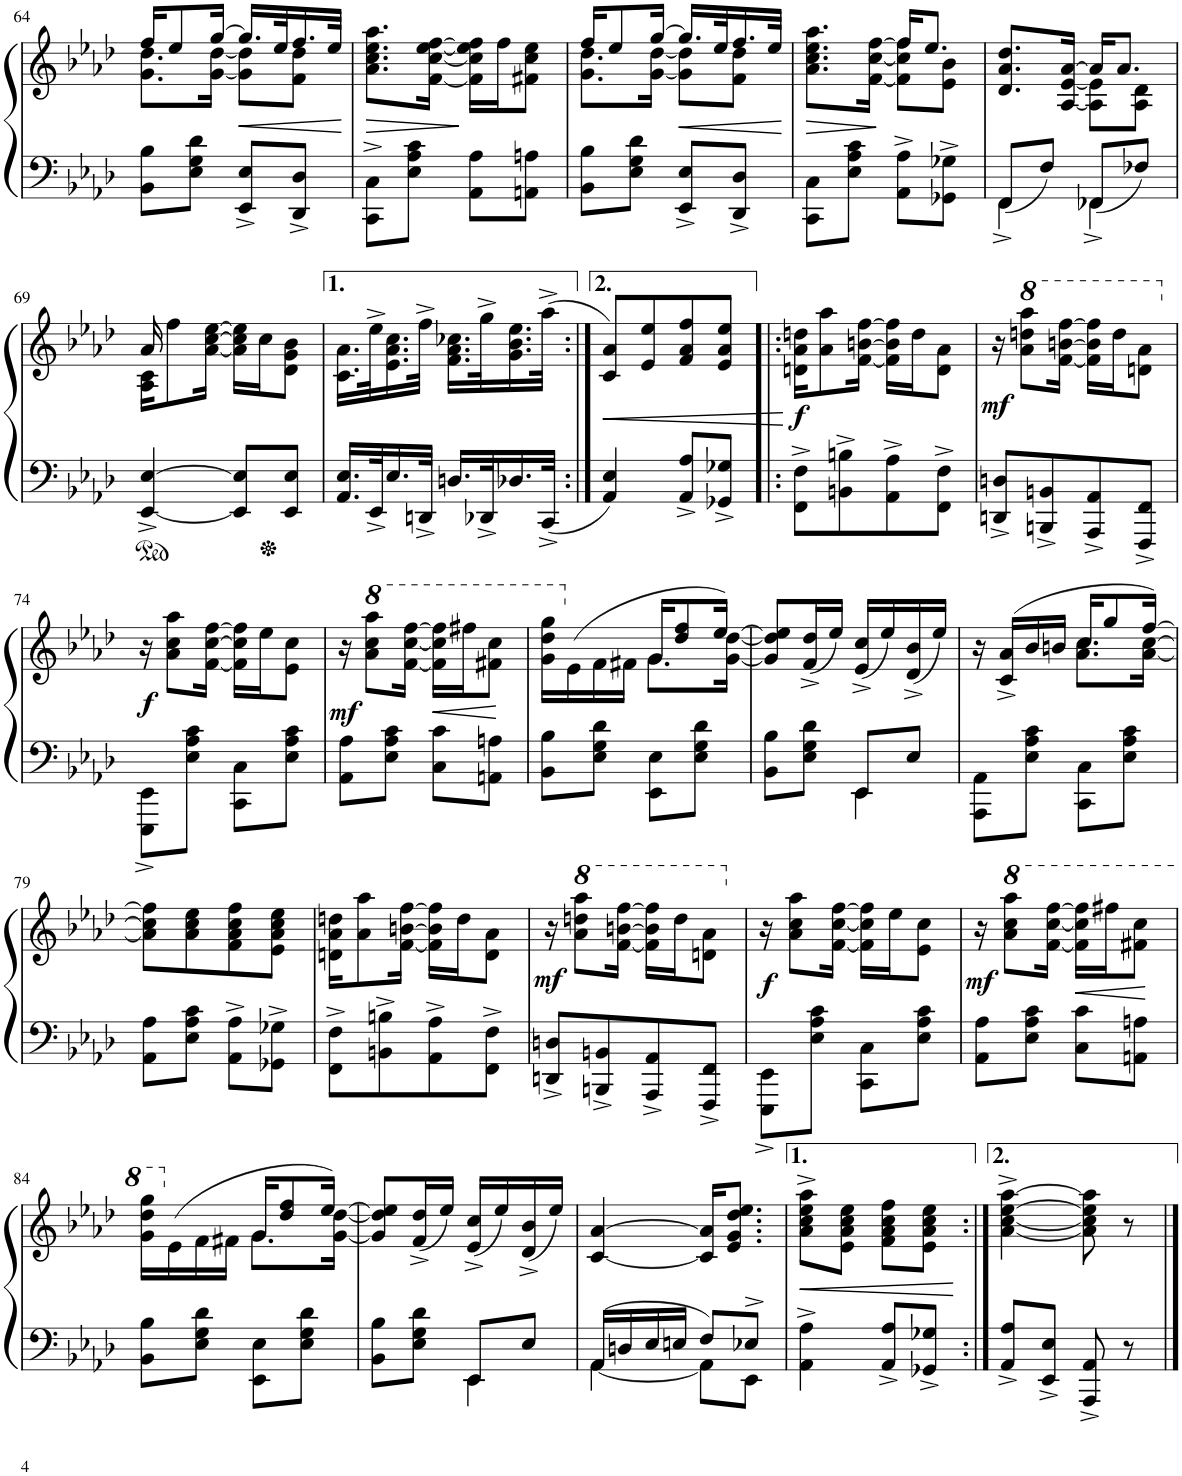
**kern	**kern	**dynam
*part1	*part1	*part1
*staff2	*staff1	*staff1/2
*I"Piano	*	*
*I'Pno.	*	*
!!LO:PB:g=z
*clefF4	*clefG2	*
*k[b-e-a-d-]	*k[b-e-a-d-]	*
*M2/4	*M2/4	*
=64	=64	=64
*	*^	*
8BB-\ 8B-\L	16ff/KL	8.g\ 8.dd-\L	.
.	8ee-/	.	.
8E-\ 8G\ 8d-\J	.	.	.
.	[16gg/Jk	[16g\ [16dd-\Jk	.
!	!	!	!LO:HP:b
8EE-/^ 8E-/^L	16.gg/LL]	8g\] 8dd-\]L	<
.	32ee-/K	.	.
8DD-/^ 8D-/^J	16.ff/	8f\ 8dd-\J	.
.	32ee-/JJk	.	.
*	*v	*v	*
.	.	[
=65	=65	=65
!	!	!LO:HP:b
8CC\^ 8C\^L	8.a-\ 8.cc\ 8.ee-\ 8.aa-\L	>
8E-\ 8A-\ 8c\J	.	.
.	[16f\ [<16cc\ [16ee-\ [16ff\Jk	.
8AA-\ 8A-\L	16f\] 16cc\] 16ee-\] 16ff\]LL	]
.	16ff\J	.
8AAn\ 8An\J	8f#X\ 8cc\ 8ee-\J	.
=66	=66	=66
*	*^	*
8BB-\ 8B-\L	16ff/KL	8.g\ 8.dd-\L	.
.	8ee-/	.	.
8E-\ 8G\ 8d-\J	.	.	.
.	[16gg/Jk	[16g\ [16dd-\Jk	.
!	!	!	!LO:HP:b
8EE-/^ 8E-/^L	16.gg/LL]	8g\] 8dd-\]L	<
.	32ee-/K	.	.
8DD-/^ 8D-/^J	16.ff/	8f\ 8dd-\J	.
.	32ee-/JJk	.	.
*	*v	*v	*
.	.	[
=67	=67	=67
!	!	!LO:HP:b
*	*^	*
8CC\ 8C\L	8.a-\ 8.cc\ 8.ee-\ 8.aa-\L	4ryy	>
8E-\ 8A-\ 8c\J	.	.	.
.	[16f\ [16cc\ [>16ff\Jk	.	.
8AA-\^ 8A-\^L	16ff/KL]	8f\] 8cc\] 8ff\L	]
.	8.ee-/J	.	.
8GG-X\^ 8G-X\^J	.	8e-\ 8b-\J	.
=68	=68	=68	=68
*^	*	*	*
8FF/L	4FF^\	8.d-/ 8.a-/ 8.dd-/L	4ryy	.
8F/J	.	.	.	.
.	.	[<16A-/ [<16e-/ [16a-/Jk	.	.
8FF-X/L	4FF-^\	16a-/KL]	8A-\] 8e-\]L	.
.	.	8.a-/J	.	.
8F-X/J	.	.	8A-\ 8d-\J	.
*v	*v	*	*	*
!!LO:LB:g=z	!!
=69	=69	=69	=69
[4EE-/^ [4E-/^	16A-\ 16c\KL	16a-/	.
.	8ff\	4..ryy	.
.	[16a-\ [>16cc\ [>16ee-\Jk	.	.
8EE-/] 8E-/]L	16a-\] 16cc\] 16ee-\]LL	.	.
.	16cc\J	.	.
8EE-/ 8E-/J	8d-\ 8g\ 8b-\J	.	.
*	*v	*v	*
=70	=70	=70
16.AA-/ 16.E-/LL	16.c\ 16.a-\LL	.
32EE-^/K	32ee-^\K	.
16.E-/	16.e-\ 16.a-\ 16.cc\	.
32DDn^/JJk	32ff^\JJk	.
16.Dn/LL	16.f\ 16.a-\ 16.cc-X\LL	.
32DD-X^/K	32gg^\K	.
16.D-X/	16.g\ 16.b-\ 16.ee-\	.
32CC^/JJk	(32aa-^\JJk	.
=71:|!	=71:|!	=71:|!
!	!	!LO:HP:b
4AA-/ 4E-/	8c/ 8a-/L)	<
.	8e-/ 8ee-/	.
8AA-/^ 8A-/^L	8f/ 8a-/ 8ff/	.
8GG-X/^ 8G-X/^J	8e-/ 8a-/ 8ee-/J	.
.	.	[
=72!|:	=72!|:	=72!|:
!	!	!LO:DY:b
8FF\^ 8F\^L	16dn\ 16a-\ 16ddn\KL	f
.	8a-\ 8aa-\	.
8BBn\^ 8Bn\^	.	.
.	[16f\ [16bn\ [16ff\Jk	.
8AA-\^ 8A-\^	16f\] 16b\] 16ff\]LL	.
.	16dd\J	.
8FF\^ 8F\^J	8d\ 8a-\J	.
=73	=73	=73
!	!	!LO:DY:b
8DDn/^ 8Dn/^L	16r	mf
*	*8va	*
.	8aa-\ 8dddn\ 8aaa-\L	.
8BBBn/^ 8BBn/^	.	.
.	[16ff\ [16bbn\ [16fff\Jk	.
8AAA-/^ 8AA-/^	16ff\] 16bb\] 16fff\]LL	.
.	16ddd\J	.
8FFF/^ 8FF/^J	8ddn\ 8aa-\J	.
!!LO:LB:g=z
=74	=74	=74
*	*X8va	*
!	!	!LO:DY:b
8EEE-\^< 8EE-\^<L	16r	f
.	8a-\ 8cc\ 8aa-\L	.
8E-\ 8A-\ 8c\J	.	.
.	[16f\ [16cc\ [16ff\Jk	.
8CC\ 8C\L	16f\] 16cc\] 16ff\]LL	.
.	16ee-\J	.
8E-\ 8A-\ 8c\J	8e-\ 8cc\J	.
=75	=75	=75
!	!	!LO:DY:b
8AA-\ 8A-\L	16r	mf
*	*8va	*
.	8aa-\ 8ccc\ 8aaa-\L	.
8E-\ 8A-\ 8c\J	.	.
.	[16ff\ [<16ccc\ [16fff\Jk	.
!	!	!LO:HP:b
8C\ 8c\L	16ff\] 16ccc\] 16fff\]LL	<
.	16fff#X\J	.
8AAn\ 8An\J	8ff#X\ 8ccc\J	.
.	.	[
=76	=76	=76
*	*^	*
8BB-\ 8B-\L	16gg\ 16ddd-\ 16ggg\LL	4ryy	.
*	*X8va	*	*
.	(16e-\	.	.
8E-\ 8G\ 8d-\J	16f\	.	.
.	16f#X\JJ	.	.
8EE-\ 8E-\L	16g/KL	8.g\L	.
.	8dd-/ 8ff/	.	.
8E-\ 8G\ 8d-\J	.	.	.
.	[16ee-/Jk)	[16g\ [16dd-\Jk	.
*	*v	*v	*
=77	=77	=77
*^	*	*
8BB-\ 8B-\L	4ryy	8g/] 8dd-/] 8ee-/]L	.
8E-\ 8G\ 8d-\J	.	(16f/^ 16dd-/^L	.
.	.	16ee-/JJ)	.
8EE-/L	4EE-\	(16e-/^ 16cc/^LL	.
.	.	16ee-/)	.
8E-/J	.	(16d-/^ 16b-/^	.
.	.	16ee-/JJ)	.
*v	*v	*	*
=78	=78	=78
*	*^	*
8AAA-\ 8AA-\L	16r	4ryy	.
.	(16c/^< 16a-/^<LL	.	.
8E-\ 8A-\ 8c\J	16b-/	.	.
.	16bn/JJ	.	.
8CC\ 8C\L	16cc/KL	8.a-\ 8.cc\L	.
.	8gg/	.	.
8E-\ 8A-\ 8c\J	.	.	.
.	[16ff/Jk)	[16a-\ [>16cc\Jk	.
*	*v	*v	*
!!LO:LB:g=z
=79	=79	=79
8AA-\ 8A-\L	8a-\] 8cc\] 8ff\]L	.
8E-\ 8A-\ 8c\J	8a-\ 8cc\ 8ee-\	.
8AA-\^ 8A-\^L	8f\ 8a-\ 8cc\ 8ff\	.
8GG-X\^ 8G-X\^J	8e-\ 8a-\ 8cc\ 8ee-\J	.
=80	=80	=80
8FF\^ 8F\^L	16dn\ 16a-\ 16ddn\KL	.
.	8a-\ 8aa-\	.
8BBn\^ 8Bn\^	.	.
.	[16f\ [16bn\ [16ff\Jk	.
8AA-\^ 8A-\^	16f\] 16b\] 16ff\]LL	.
.	16dd\J	.
8FF\^ 8F\^J	8d\ 8a-\J	.
=81	=81	=81
!	!	!LO:DY:b
8DDn/^ 8Dn/^L	16r	mf
*	*8va	*
.	8aa-\ 8dddn\ 8aaa-\L	.
8BBBn/^ 8BBn/^	.	.
.	[16ff\ [16bbn\ [16fff\Jk	.
8AAA-/^ 8AA-/^	16ff\] 16bb\] 16fff\]LL	.
.	16ddd\J	.
8FFF/^ 8FF/^J	8ddn\ 8aa-\J	.
=82	=82	=82
*	*X8va	*
!	!	!LO:DY:b
8EEE-\^< 8EE-\^<L	16r	f
.	8a-\ 8cc\ 8aa-\L	.
8E-\ 8A-\ 8c\J	.	.
.	[16f\ [<16cc\ [16ff\Jk	.
8CC\ 8C\L	16f\] 16cc\] 16ff\]LL	.
.	16ee-\J	.
8E-\ 8A-\ 8c\J	8e-\ 8cc\J	.
=83	=83	=83
!	!	!LO:DY:b
8AA-\ 8A-\L	16r	mf
*	*8va	*
.	8aa-\ 8ccc\ 8aaa-\L	.
8E-\ 8A-\ 8c\J	.	.
.	[16ff\ [<16ccc\ [16fff\Jk	.
!	!	!LO:HP:b
8C\ 8c\L	16ff\] 16ccc\] 16fff\]LL	<
.	16fff#X\J	.
8AAn\ 8An\J	8ff#X\ 8ccc\J	.
.	.	[
!!LO:LB:g=z
=84	=84	=84
*	*^	*
8BB-\ 8B-\L	16gg\ 16ddd-\ 16ggg\LL	4ryy	.
*	*X8va	*	*
.	(16e-\	.	.
8E-\ 8G\ 8d-\J	16f\	.	.
.	16f#X\JJ	.	.
8EE-\ 8E-\L	16g/KL	8.g\L	.
.	8dd-/ 8ff/	.	.
8E-\ 8G\ 8d-\J	.	.	.
.	[16ee-/Jk)	[16g\ [16dd-\Jk	.
*	*v	*v	*
=85	=85	=85
*^	*	*
8BB-\ 8B-\L	4ryy	8g/] 8dd-/] 8ee-/]L	.
8E-\ 8G\ 8d-\J	.	(16f/^ 16dd-/^L	.
.	.	16ee-/JJ)	.
8EE-/L	4EE-\	(16e-/^ 16cc/^LL	.
.	.	16ee-/)	.
8E-/J	.	(16d-/^ 16b-/^	.
.	.	16ee-/JJ)	.
=86	=86	=86	=86
16AA-/LL	[4AA-\	[4c/ [4a-/	.
16Dn/	.	.	.
16E-/	.	.	.
16En/JJ	.	.	.
8F/L	8AA-\L]	16c/] 16a-/]KL	.
.	.	8.e-/ 8.g/ 8.dd-/ 8.ee-/J	.
8E-X^/J	8EE-\J	.	.
=87	=87	=87	=87
!	!	!	!LO:HP:b
*v	*v	*	*
4AA-\^ 4A-\^	8a-\^ 8cc\^ 8ee-\^ 8aa-\^L	<
.	8e-\ 8a-\ 8cc\ 8ee-\J	.
8AA-/^ 8A-/^L	8f\ 8a-\ 8cc\ 8ff\L	.
8GG-X/^ 8G-X/^J	8e-\ 8a-\ 8cc\ 8ee-\J	.
.	.	[
=88:|!	=88:|!	=88:|!
8AA-/^ 8A-/^L	[4a-\^ [<4cc\^ [4ee-\^ [4aa-\^	.
8EE-/^ 8E-/^J	.	.
8AAA-/^ 8AA-/^	8a-\] 8cc\] 8ee-\] 8aa-\]	.
8r	8r	.
==	==	==
*-	*-	*-
